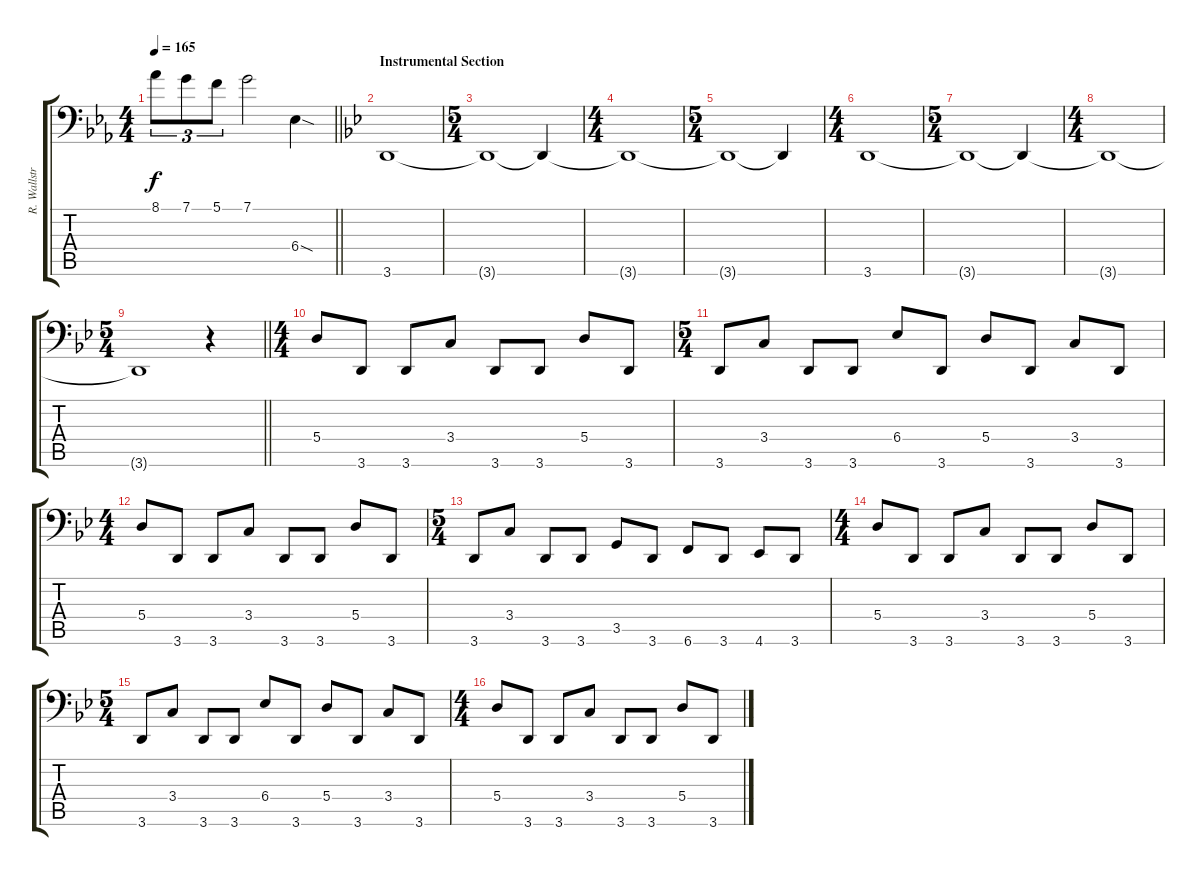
\track ("R. Wallström (Bass)" "R. Wallstr") {instrument electricbassfinger}
\staff {score tabs}
\tuning (C3 G2 D2 A1 E1 B0) {hide}
\ts (4 4)
\tempo 165
\clef f4
\barLineRight lightlight
\ks cminor
8.1.8{tu (3 2) dy f} 7.1.8{tu (3 2)} 5.1.8{tu (3 2)} 7.1.2 6.4{sod}.4 |
\section ("" "Instrumental Section")
\ks gminor
3.6.1 |
\ts (5 4)
3.6{t}.1 3.6{t}.4 |
\ts (4 4)
3.6{t}.1 |
\ts (5 4)
3.6{t}.1 3.6{t}.4 |
\ts (4 4)
3.6.1 |
\ts (5 4)
3.6{t}.1 3.6{t}.4 |
\ts (4 4)
3.6{t}.1 |
\ts (5 4)
\barLineRight lightlight
3.6{t}.1 r.4 |
\ts (4 4)
5.4.8 3.6.8 3.6.8 3.4.8 3.6.8 3.6.8 5.4.8 3.6.8 |
\ts (5 4)
3.6.8 3.4.8 3.6.8 3.6.8 6.4.8 3.6.8 5.4.8 3.6.8 3.4.8 3.6.8 |
\ts (4 4)
5.4.8 3.6.8 3.6.8 3.4.8 3.6.8 3.6.8 5.4.8 3.6.8 |
\ts (5 4)
3.6.8 3.4.8 3.6.8 3.6.8 3.5.8 3.6.8 6.6.8 3.6.8 4.6.8 3.6.8 |
\ts (4 4)
5.4.8 3.6.8 3.6.8 3.4.8 3.6.8 3.6.8 5.4.8 3.6.8 |
\ts (5 4)
3.6.8 3.4.8 3.6.8 3.6.8 6.4.8 3.6.8 5.4.8 3.6.8 3.4.8 3.6.8 |
\ts (4 4)
5.4.8 3.6.8 3.6.8 3.4.8 3.6.8 3.6.8 5.4.8 3.6.8
